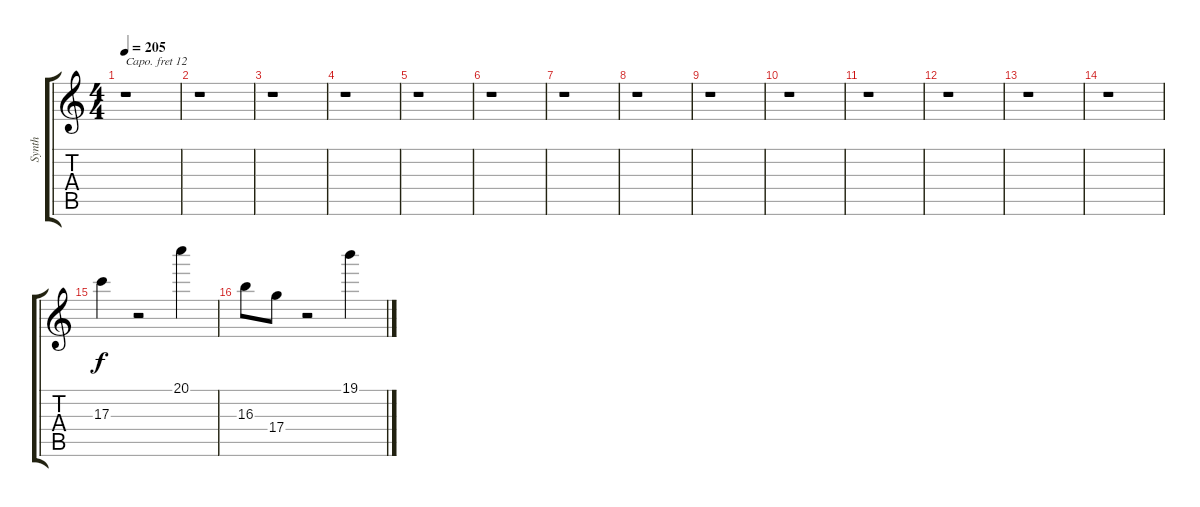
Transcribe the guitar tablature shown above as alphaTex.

\track ("Synth" "Synth") {instrument lead1square}
\staff {score tabs}
\capo 12
\tuning (E4 B3 G3 D3 A2 E2) {hide}
\ts (4 4)
\tempo 205
\clef g2
\ks c
r.1{dy f} |
r.1 |
r.1 |
r.1 |
r.1 |
r.1 |
r.1 |
r.1 |
r.1 |
r.1 |
r.1 |
r.1 |
r.1 |
r.1 |
17.3.4 r.2 20.1.4 |
16.3.8 17.4.8 r.2 19.1.4
